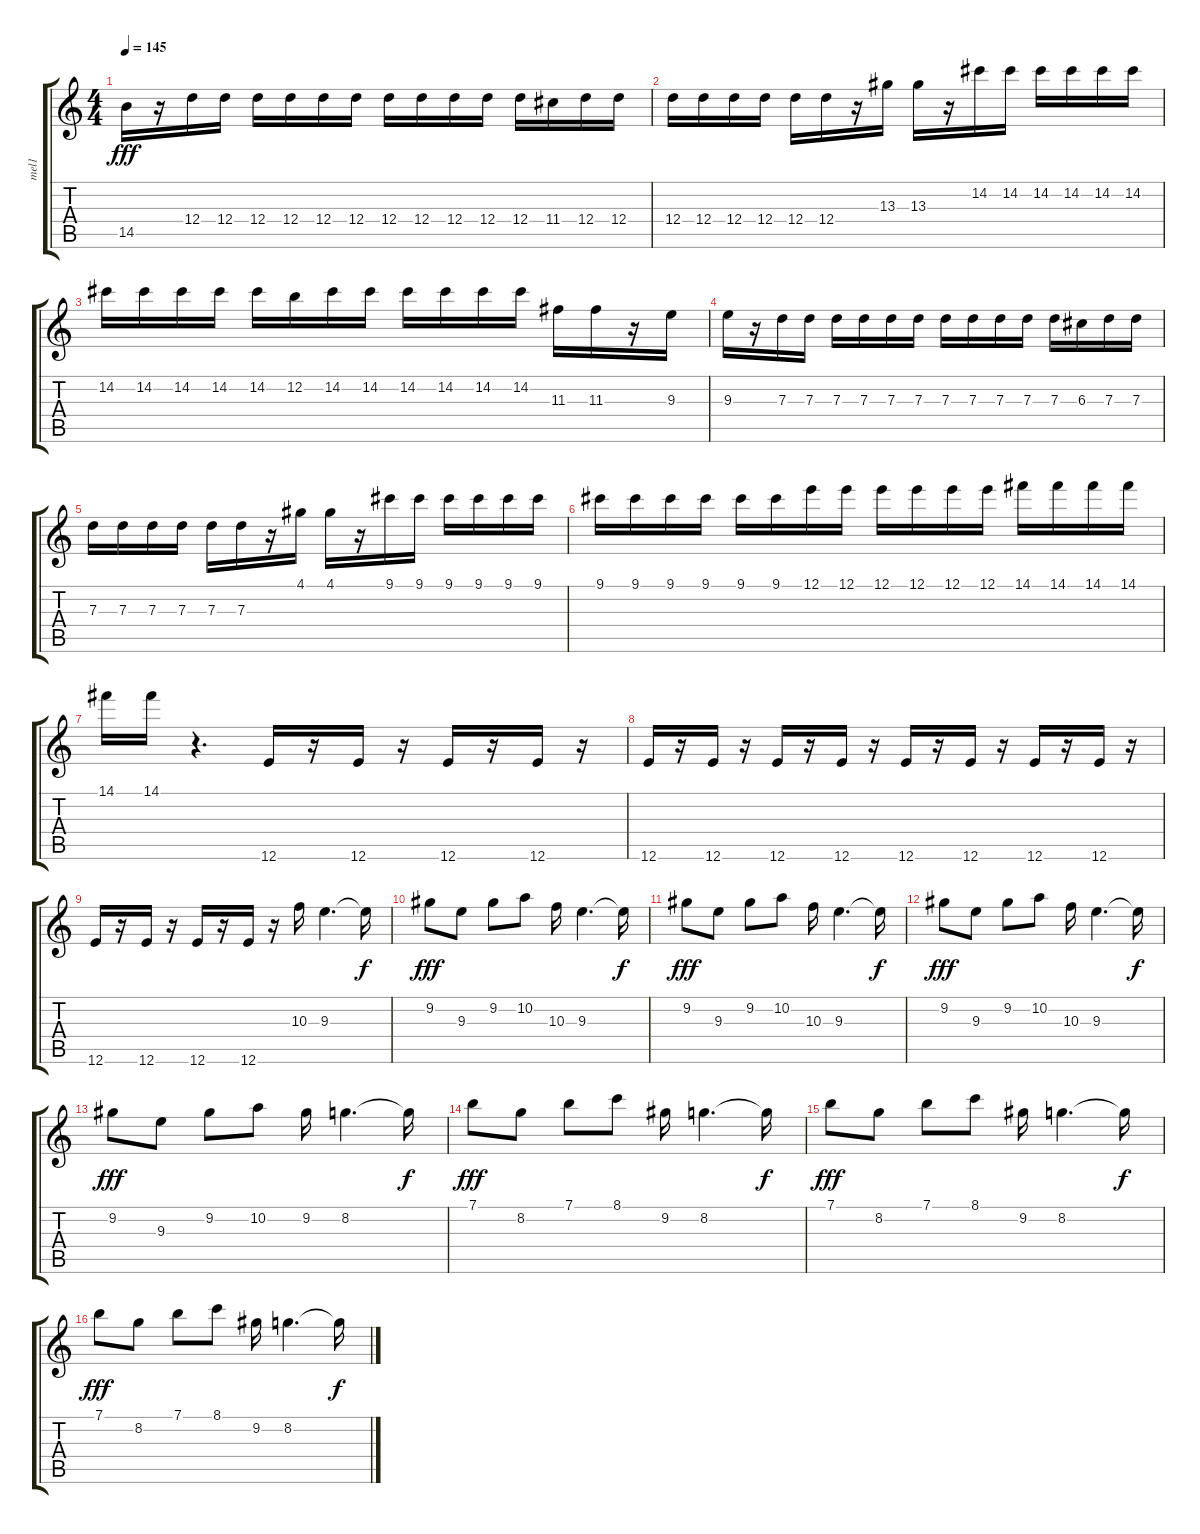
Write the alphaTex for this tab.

\track ("mel1" "mel1") {instrument distortionguitar}
\staff {score tabs}
\tuning (E4 B3 G3 D3 A2 E2) {hide}
\ts (4 4)
\tempo 145
\clef g2
\ks c
14.5.16{dy fff} r.16 12.4.16 12.4.16 12.4.16 12.4.16 12.4.16 12.4.16 12.4.16 12.4.16 12.4.16 12.4.16 12.4.16 11.4.16 12.4.16 12.4.16 |
12.4.16 12.4.16 12.4.16 12.4.16 12.4.16 12.4.16 r.16 13.3.16 13.3.16 r.16 14.2.16 14.2.16 14.2.16 14.2.16 14.2.16 14.2.16 |
14.2.16 14.2.16 14.2.16 14.2.16 14.2.16 12.2.16 14.2.16 14.2.16 14.2.16 14.2.16 14.2.16 14.2.16 11.3.16 11.3.16 r.16 9.3.16 |
9.3.16 r.16 7.3.16 7.3.16 7.3.16 7.3.16 7.3.16 7.3.16 7.3.16 7.3.16 7.3.16 7.3.16 7.3.16 6.3.16 7.3.16 7.3.16 |
7.3.16 7.3.16 7.3.16 7.3.16 7.3.16 7.3.16 r.16 4.1.16 4.1.16 r.16 9.1.16 9.1.16 9.1.16 9.1.16 9.1.16 9.1.16 |
9.1.16 9.1.16 9.1.16 9.1.16 9.1.16 9.1.16 12.1.16 12.1.16 12.1.16 12.1.16 12.1.16 12.1.16 14.1.16 14.1.16 14.1.16 14.1.16 |
14.1.16 14.1.16 r.4{d} 12.6.16 r.16 12.6.16 r.16 12.6.16 r.16 12.6.16 r.16 |
12.6.16 r.16 12.6.16 r.16 12.6.16 r.16 12.6.16 r.16 12.6.16 r.16 12.6.16 r.16 12.6.16 r.16 12.6.16 r.16 |
12.6.16 r.16 12.6.16 r.16 12.6.16 r.16 12.6.16 r.16 10.3.16 9.3.4{d} 9.3{t}.16{dy f} |
9.2.8{dy fff} 9.3.8 9.2.8 10.2.8 10.3.16 9.3.4{d} 9.3{t}.16{dy f} |
9.2.8{dy fff} 9.3.8 9.2.8 10.2.8 10.3.16 9.3.4{d} 9.3{t}.16{dy f} |
9.2.8{dy fff} 9.3.8 9.2.8 10.2.8 10.3.16 9.3.4{d} 9.3{t}.16{dy f} |
9.2.8{dy fff} 9.3.8 9.2.8 10.2.8 9.2.16 8.2.4{d} 8.2{t}.16{dy f} |
7.1.8{dy fff} 8.2.8 7.1.8 8.1.8 9.2.16 8.2.4{d} 8.2{t}.16{dy f} |
7.1.8{dy fff} 8.2.8 7.1.8 8.1.8 9.2.16 8.2.4{d} 8.2{t}.16{dy f} |
7.1.8{dy fff} 8.2.8 7.1.8 8.1.8 9.2.16 8.2.4{d} 8.2{t}.16{dy f}
